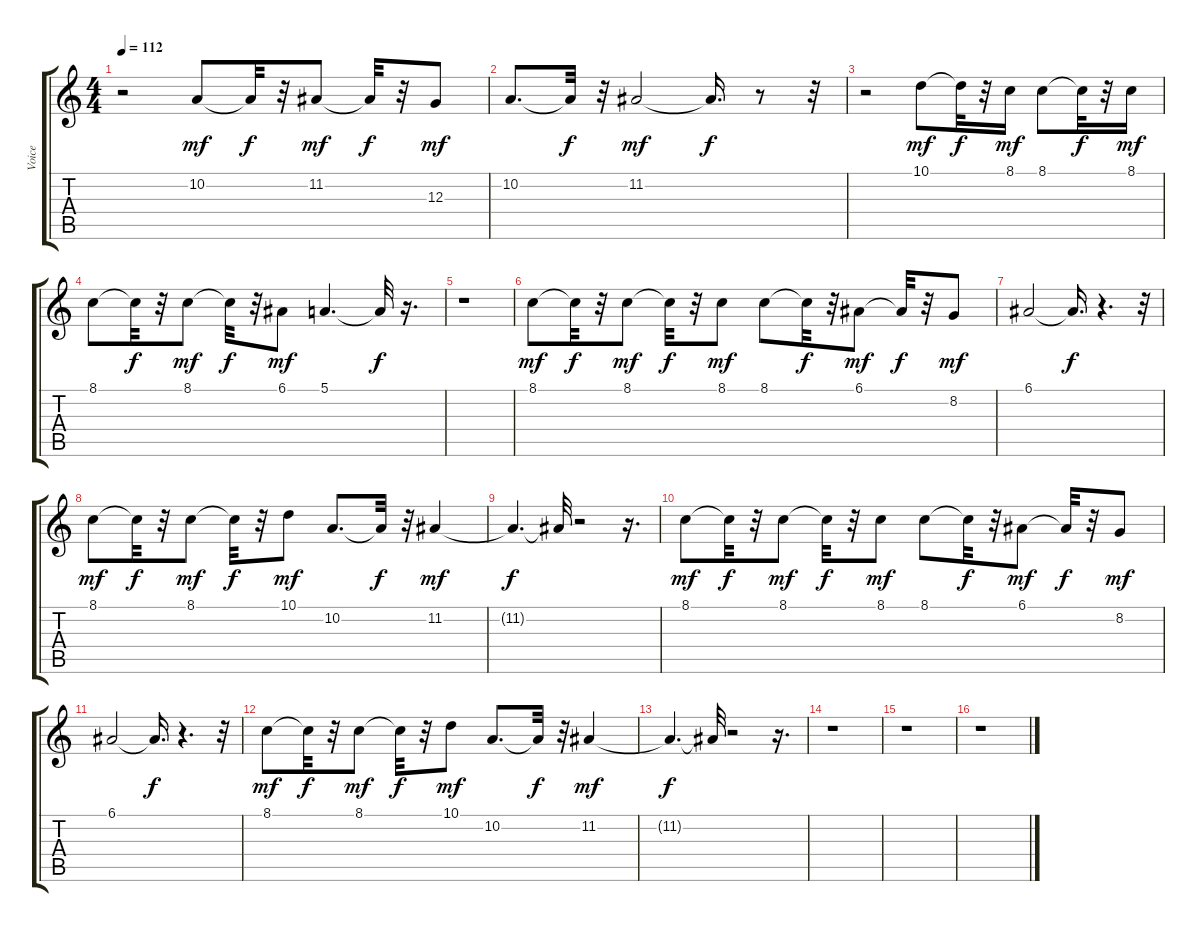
\track ("Voice" "Voice") {instrument voiceoohs}
\staff {score tabs}
\tuning (E4 B3 G3 D3 A2 E2) {hide}
\ts (4 4)
\tempo 112
\clef g2
\ks c
r.2{dy f} 10.2.8{dy mf} 10.2{t}.32{dy f} r.32 11.2.8{dy mf} 11.2{t}.32{dy f} r.32 12.3.8{dy mf} |
10.2.8{d} 10.2{t}.32{dy f} r.32 11.2.2{dy mf} 11.2{t}.16{d dy f} r.8 r.32 |
r.2 10.1.8{dy mf} 10.1{t}.32{dy f} r.32 8.1.16{dy mf} 8.1.8 8.1{t}.32{dy f} r.32 8.1.16{dy mf} |
8.1.8 8.1{t}.32{dy f} r.32 8.1.8{dy mf} 8.1{t}.32{dy f} r.32 6.1.8{dy mf} 5.1.4{d} 5.1{t}.32{dy f} r.16{d} |
r.1 |
8.1.8{dy mf} 8.1{t}.32{dy f} r.32 8.1.8{dy mf} 8.1{t}.32{dy f} r.32 8.1.8{dy mf} 8.1.8 8.1{t}.32{dy f} r.32 6.1.8{dy mf} 6.1{t}.32{dy f} r.32 8.2.8{dy mf} |
6.1.2 6.1{t}.16{d dy f} r.4{d} r.32 |
8.1.8{dy mf} 8.1{t}.32{dy f} r.32 8.1.8{dy mf} 8.1{t}.32{dy f} r.32 10.1.8{dy mf} 10.2.8{d} 10.2{t}.32{dy f} r.32 11.2.4{dy mf} |
11.2{t}.4{d dy f} 11.2{t}.32 r.2 r.16{d} |
8.1.8{dy mf} 8.1{t}.32{dy f} r.32 8.1.8{dy mf} 8.1{t}.32{dy f} r.32 8.1.8{dy mf} 8.1.8 8.1{t}.32{dy f} r.32 6.1.8{dy mf} 6.1{t}.32{dy f} r.32 8.2.8{dy mf} |
6.1.2 6.1{t}.16{d dy f} r.4{d} r.32 |
8.1.8{dy mf} 8.1{t}.32{dy f} r.32 8.1.8{dy mf} 8.1{t}.32{dy f} r.32 10.1.8{dy mf} 10.2.8{d} 10.2{t}.32{dy f} r.32 11.2.4{dy mf} |
11.2{t}.4{d dy f} 11.2{t}.32 r.2 r.16{d} |
r.1 |
r.1 |
r.1
